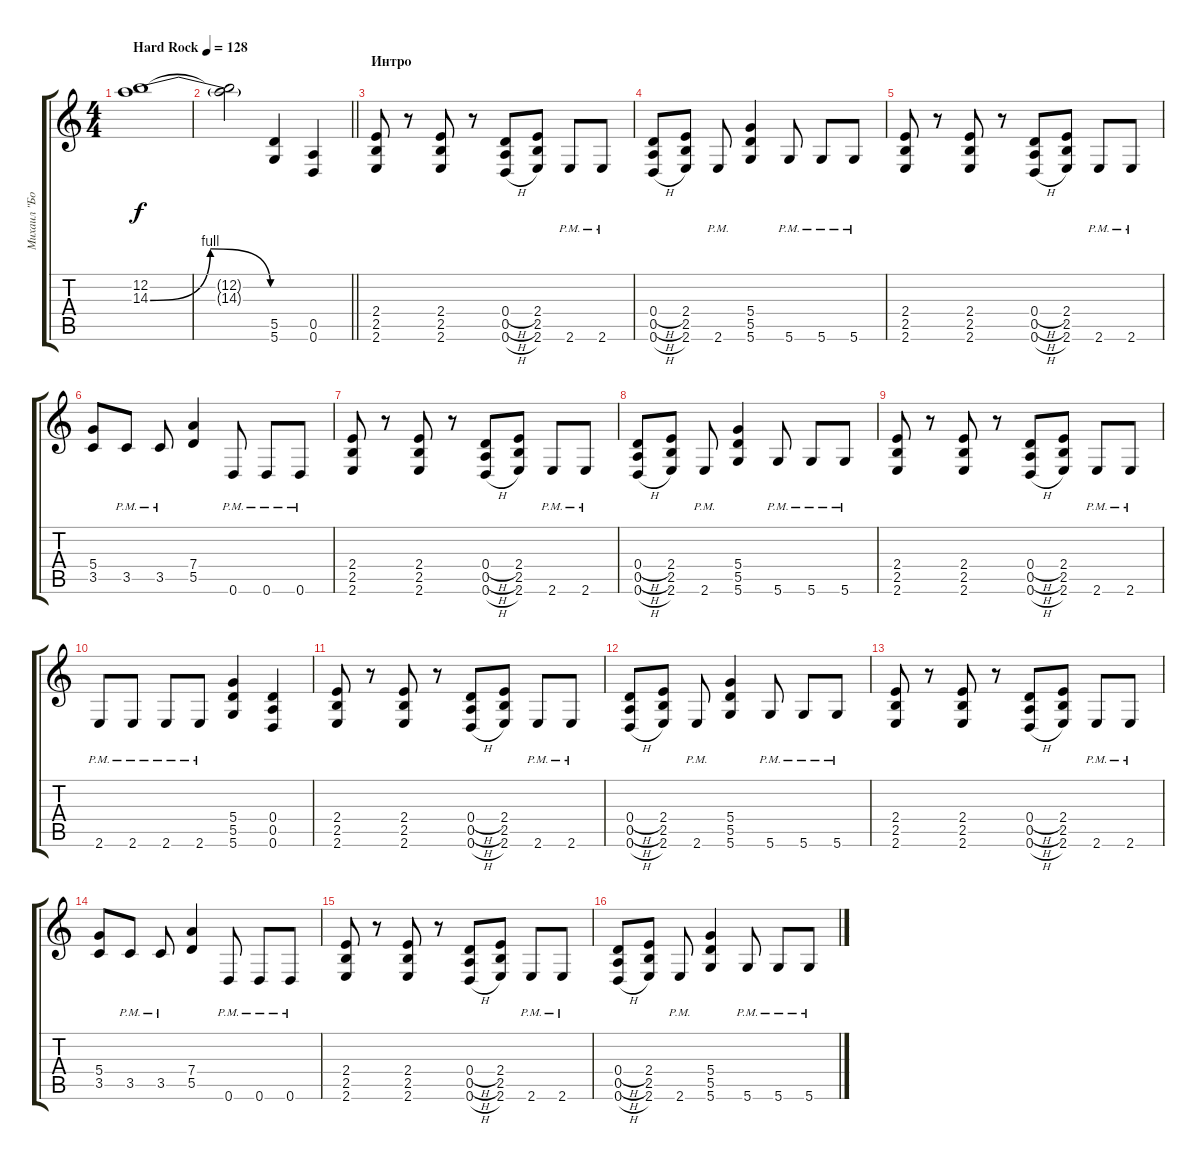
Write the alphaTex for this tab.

\track ("Михаил \"Боров\" Чернышов" "Михаил \"Бо") {instrument distortionguitar}
\staff {score tabs}
\tuning (E4 B3 G3 D3 A2 D2) {hide}
\ts (4 4)
\tempo (128 "Hard Rock")
\clef g2
\ks c
(12.2 14.3{be (bendrelease 0 0 15 4 45 4 60 0)}).1{dy f instrument distortionguitar} |
\barLineRight lightlight
(12.2{t} 14.3{t}).2 (5.5 5.6).4 (0.5 0.6).4 |
\section ("" "Интро")
(2.4 2.5 2.6).8 r.8 (2.4 2.5 2.6).8 r.8 (0.4{h} 0.5{h} 0.6{h}).8 (2.4 2.5 2.6).8 2.6{pm}.8 2.6{pm}.8 |
(0.4{h} 0.5{h} 0.6{h}).8 (2.4 2.5 2.6).8 2.6{pm}.8 (5.4 5.5 5.6).4 5.6{pm}.8 5.6{pm}.8 5.6{pm}.8 |
(2.4 2.5 2.6).8 r.8 (2.4 2.5 2.6).8 r.8 (0.4{h} 0.5{h} 0.6{h}).8 (2.4 2.5 2.6).8 2.6{pm}.8 2.6{pm}.8 |
(5.4 3.5).8 3.5{pm}.8 3.5{pm}.8 (7.4 5.5).4 0.6{pm}.8 0.6{pm}.8 0.6{pm}.8 |
(2.4 2.5 2.6).8 r.8 (2.4 2.5 2.6).8 r.8 (0.4{h} 0.5{h} 0.6{h}).8 (2.4 2.5 2.6).8 2.6{pm}.8 2.6{pm}.8 |
(0.4{h} 0.5{h} 0.6{h}).8 (2.4 2.5 2.6).8 2.6{pm}.8 (5.4 5.5 5.6).4 5.6{pm}.8 5.6{pm}.8 5.6{pm}.8 |
(2.4 2.5 2.6).8 r.8 (2.4 2.5 2.6).8 r.8 (0.4{h} 0.5{h} 0.6{h}).8 (2.4 2.5 2.6).8 2.6{pm}.8 2.6{pm}.8 |
2.6{pm}.8 2.6{pm}.8 2.6{pm}.8 2.6{pm}.8 (5.4 5.5 5.6).4 (0.4 0.5 0.6).4 |
(2.4 2.5 2.6).8 r.8 (2.4 2.5 2.6).8 r.8 (0.4{h} 0.5{h} 0.6{h}).8 (2.4 2.5 2.6).8 2.6{pm}.8 2.6{pm}.8 |
(0.4{h} 0.5{h} 0.6{h}).8 (2.4 2.5 2.6).8 2.6{pm}.8 (5.4 5.5 5.6).4 5.6{pm}.8 5.6{pm}.8 5.6{pm}.8 |
(2.4 2.5 2.6).8 r.8 (2.4 2.5 2.6).8 r.8 (0.4{h} 0.5{h} 0.6{h}).8 (2.4 2.5 2.6).8 2.6{pm}.8 2.6{pm}.8 |
(5.4 3.5).8 3.5{pm}.8 3.5{pm}.8 (7.4 5.5).4 0.6{pm}.8 0.6{pm}.8 0.6{pm}.8 |
(2.4 2.5 2.6).8 r.8 (2.4 2.5 2.6).8 r.8 (0.4{h} 0.5{h} 0.6{h}).8 (2.4 2.5 2.6).8 2.6{pm}.8 2.6{pm}.8 |
(0.4{h} 0.5{h} 0.6{h}).8 (2.4 2.5 2.6).8 2.6{pm}.8 (5.4 5.5 5.6).4 5.6{pm}.8 5.6{pm}.8 5.6{pm}.8
